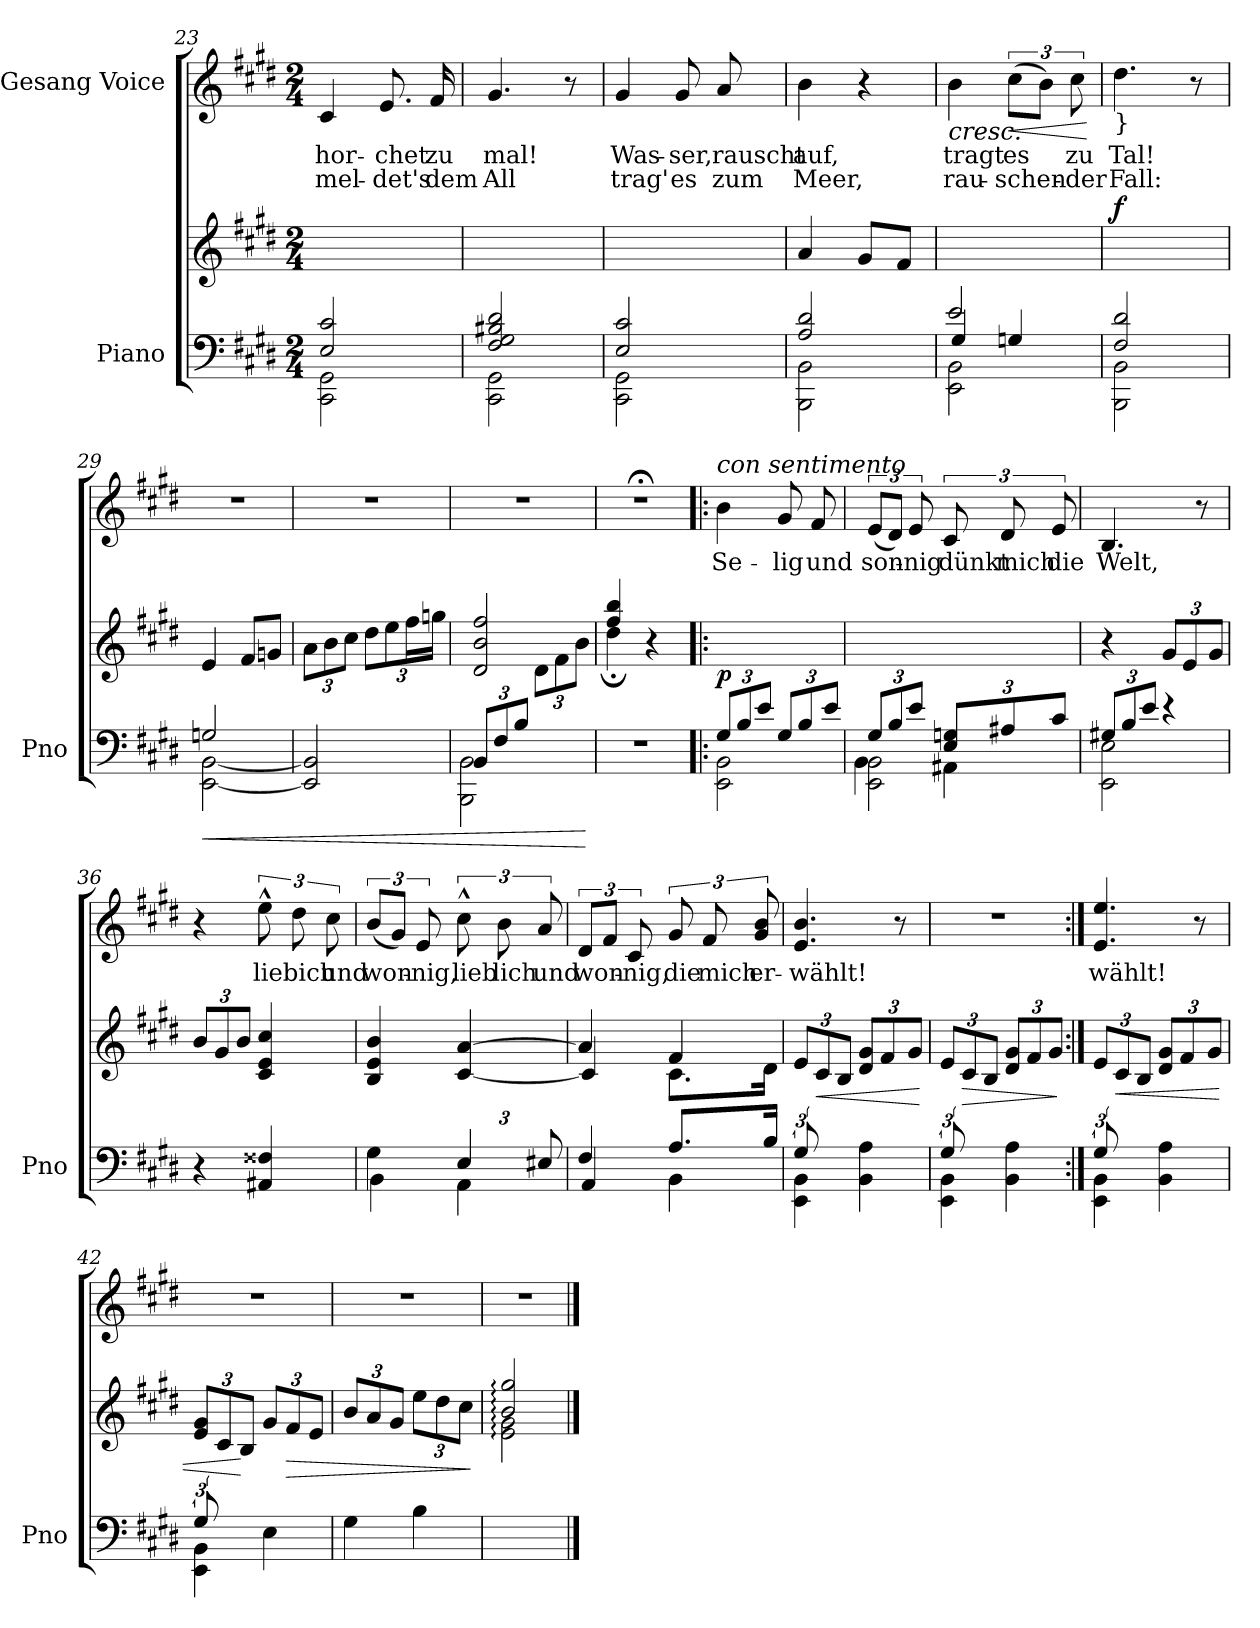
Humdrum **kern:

**kern	**kern	**dynam	**kern	**text	**text	**dynam
*part2	*part2	*part2	*part1	*part1	*part1	*part1
*staff3	*staff2	*staff2/3	*staff1	*staff1	*staff1	*staff1
*I"Piano	*	*	*I"Gesang Voice	*	*	*
*I'Pno	*	*	*	*	*	*
*clefF4	*clefG2	*	*clefG2	*	*	*
*k[f#c#g#d#]	*k[f#c#g#d#]	*	*k[f#c#g#d#]	*	*	*
*M2/4	*M2/4	*	*M2/4	*	*	*
=23	=23	=23	=23	=23	=23	=23
*^	*	*	*	*	*	*
!	!	!	!	!	!LO:LY:b	!LO:LY:b	!
2E/ 2c#/	2CC#\ 2GG#\	2ryy	.	4c#/	hor-	mel-	.
!	!	!	!	!	!LO:LY:b	!LO:LY:b	!
.	.	.	.	8.e/	-chet	-det's	.
!	!	!	!	!	!LO:LY:b	!LO:LY:b	!
.	.	.	.	16f#/	zu	dem	.
=24	=24	=24	=24	=24	=24	=24	=24
!	!	!	!	!	!LO:LY:b	!LO:LY:b	!
2F#/ 2G#/ 2B#X/ 2d#/	2CC#\ 2GG#\	2ryy	.	4.g#/	mal!	All	.
.	.	.	.	8r	.	.	.
=25	=25	=25	=25	=25	=25	=25	=25
!	!	!	!	!	!LO:LY:b	!LO:LY:b	!
2E/ 2c#/	2CC#\ 2GG#\	2ryy	.	4g#/	Was-	trag'	.
!	!	!	!	!	!LO:LY:b	!LO:LY:b	!
.	.	.	.	8g#/	-ser,	es	.
!	!	!	!	!	!LO:LY:b	!LO:LY:b	!
.	.	.	.	8a/	rauscht	zum	.
=26	=26	=26	=26	=26	=26	=26	=26
!	!	!	!	!	!LO:LY:b	!LO:LY:b	!
2A/ 2d#/	2BBB\ 2BB\	4a/	.	4b\	auf,	Meer,	.
.	.	8g#/L	.	4r	.	.	.
.	.	8f#/J	.	.	.	.	.
=27	=27	=27	=27	=27	=27	=27	=27
*	*^	*	*	*	*	*	*
!	!	!	!	!	!	!LO:LY:b	!LO:LY:b	!LO:HP:b
2e/	2EE\ 2BB\	4G#/	2ryy	.	4b\	tragt	rau-	<
!	!	!	!	!	!	!LO:LY:b	!LO:LY:b	!LO:HP:b
.	.	4Gn/	.	.	(>12cc#\L	es	-schen-	<
.	.	.	.	.	12b\J)	.	.	.
!	!	!	!	!	!	!LO:LY:b	!LO:LY:b	!
.	.	.	.	.	12cc#\	zu	-der	.
*v	*v	*v	*	*	*	*	*	*
.	.	.	.	.	.	[
!!LO:LB:g=z
=28	=28	=28	=28	=28	=28	=28
*^	*	*	*	*	*	*
!	!	!	!	!LO:TX:b:t=}	!	!	!
!	!	!	!LO:DY:a	!	!LO:LY:b	!LO:LY:b	!
2F#/ 2d#/	2BBB\ 2BB\	2ryy	f	4.dd#\	Tal!	Fall:	.
.	.	.	.	8r	.	.	[
=29	=29	=29	=29	=29	=29	=29	=29
!	!	!	!LO:HP:b=2	!	!	!	!
2Gn/	[2EE\ [2BB\	4e/	<	2r	.	.	.
.	.	8f#/L	.	.	.	.	.
.	.	8gn/J	.	.	.	.	.
*v	*v	*	*	*	*	*	*
=30	=30	=30	=30	=30	=30	=30
*	*Xbrackettup	*	*	*	*	*
2EE/] 2BB/]	12a\L	.	2r	.	.	.
.	12b\	.	.	.	.	.
.	12cc#\J	.	.	.	.	.
.	12dd#\L	.	.	.	.	.
.	12ee\	.	.	.	.	.
.	24ff#\L	.	.	.	.	.
.	24ggn\JJ	.	.	.	.	.
=31	=31	=31	=31	=31	=31	=31
*Xbrackettup	*	*	*	*	*	*
*^	*^	*	*	*	*	*
12BB/L	2BBB\ 2BB\	2d#/ 2b/ 2ff#/	4ryy	.	2r	.	.	.
12F#/	.	.	.	.	.	.	.	.
12B/J	.	.	.	.	.	.	.	.
4ryy	.	.	12d#\L	.	.	.	.	.
.	.	.	12f#\	.	.	.	.	.
.	.	.	12b\J	.	.	.	.	.
*v	*v	*	*	*	*	*	*	*
*	*v	*v	*	*	*	*	*
.	.	[	.	.	.	.
=32	=32	=32	=32	=32	=32	=32
*	*^	*	*	*	*	*
2r	4dd#\	4ff#/;< 4bb/;<	.	2r;<	.	.	.
.	4r	4ryy	.	.	.	.	.
=33!|:	=33!|:	=33!|:	=33!|:	=33!|:	=33!|:	=33!|:	=33!|:
*^	*	*	*	*	*	*	*
!	!	!	!	!	!LO:TX:a:i:t=con sentimento	!	!	!
!	!	!	!	!LO:DY:a=2	!	!LO:LY:b	!	!
*	*	*v	*v	*	*	*	*	*
12G#/L	2EE\ 2BB\	2ryy	p	4b\	-Se-	.	.
12B/	.	.	.	.	.	.	.
12e/J	.	.	.	.	.	.	.
!	!	!	!	!	!LO:LY:b	!	!
12G#/L	.	.	.	8g#/	-lig	.	.
12B/	.	.	.	.	.	.	.
!	!	!	!	!	!LO:LY:b	!	!
.	.	.	.	8f#/	und	.	.
12e/J	.	.	.	.	.	.	.
!!LO:LB:g=z
=34	=34	=34	=34	=34	=34	=34	=34
*	*^	*	*	*	*	*	*
!	!	!	!	!	!	!LO:LY:b	!	!
12G#/L	2EE\ 2BB\	4BB\	2ryy	.	(<12e/L	son-	.	.
12B/	.	.	.	.	12d#/J)	.	.	.
!	!	!	!	!	!	!LO:LY:b	!	!
12e/J	.	.	.	.	12e/	-nig	.	.
!	!	!	!	!	!	!LO:LY:b	!	!
12E/ 12Gn/L	.	4AA#X\	.	.	12c#/	dünkt	.	.
!	!	!	!	!	!	!LO:LY:b	!	!
12A#X/	.	.	.	.	12d#/	mich	.	.
!	!	!	!	!	!	!LO:LY:b	!	!
12c#/J	.	.	.	.	12e/	die	.	.
*	*v	*v	*	*	*	*	*	*
=35	=35	=35	=35	=35	=35	=35	=35
!	!	!	!	!	!LO:LY:b	!	!
12G#X/L	2EE\ 2E\	4r	.	4.B/	Welt,	.	.
12B/	.	.	.	.	.	.	.
12e/J	.	.	.	.	.	.	.
4r	.	12g#/L	.	.	.	.	.
.	.	12e/	.	.	.	.	.
.	.	.	.	8r	.	.	.
.	.	12g#/J	.	.	.	.	.
*v	*v	*	*	*	*	*	*
=36	=36	=36	=36	=36	=36	=36
4r	12b/L	.	4r	.	.	.
.	12g#/	.	.	.	.	.
.	12b/J	.	.	.	.	.
!	!	!	!	!LO:LY:b	!	!
4AA#X/ 4F##X/	4c#/ 4e/ 4cc#/	.	12ee^^\	liebich	.	.
.	.	.	12dd#\	.	.	.
!	!	!	!	!LO:LY:b	!	!
.	.	.	12cc#\	und	.	.
=37	=37	=37	=37	=37	=37	=37
*^	*	*	*	*	*	*
!	!	!	!	!	!LO:LY:b	!	!
4G#\	4BB\	4B/ 4e/ 4b/	.	(<12b/L	won-	.	.
.	.	.	.	12g#/J)	.	.	.
!	!	!	!	!	!LO:LY:b	!	!
.	.	.	.	12e/	-nig,	.	.
!	!	!	!	!	!LO:LY:b	!	!
6E/	4AA\	[4c#/ [4a/	.	12cc#^^\	lieb	.	.
!	!	!	!	!	!LO:LY:b	!	!
.	.	.	.	12b\	lich	.	.
!	!	!	!	!	!LO:LY:b	!	!
12E#X/	.	.	.	12a/	und	.	.
!!LO:LB:g=z
=38	=38	=38	=38	=38	=38	=38	=38
*	*	*^	*	*	*	*	*
!	!	!	!	!	!	!LO:LY:b	!	!
4F#/	4AA/	4a/]	4c#/]	.	12d#/L	won-	.	.
.	.	.	.	.	12f#/J	.	.	.
!	!	!	!	!	!	!LO:LY:b	!	!
.	.	.	.	.	12c#/	-nig,	.	.
!	!	!	!	!	!	!LO:LY:b	!	!
4BB\	8.A/L	4f#/	8.c#\L	.	12g#/	die	.	.
!	!	!	!	!	!	!LO:LY:b	!	!
.	.	.	.	.	12f#/	mich	.	.
!	!	!	!	!	!	!LO:LY:b	!	!
.	.	.	.	.	12g#/ 12b/	er-	.	.
.	16B/Jk	.	16d#\Jk	.	.	.	.	.
=39	=39	=39	=39	=39	=39	=39	=39	=39
*brackettup	*	*	*	*	*	*	*	*
!	!	!	!	!	!	!LO:LY:b	!	!
12G#/	4EE\ 4BB\	12e/L	12ryy	.	4.e/ 4.b/	-wählt!	.	.
!	!	!	!	!LO:HP:b	!	!	!	!
12%5ryy	.	12c#/	12ryy	<	.	.	.	.
.	.	12B/J	12ryy	.	.	.	.	.
.	4BB\ 4A\	12d#/ 12g#/L	4ryy	.	.	.	.	.
.	.	12f#/	.	.	.	.	.	.
.	.	.	.	.	8r	.	.	.
.	.	12g#/J	.	.	.	.	.	.
*v	*v	*	*	*	*	*	*	*
*	*v	*v	*	*	*	*	*
.	.	[	.	.	.	.
=40	=40	=40	=40	=40	=40	=40
*^	*^	*	*	*	*	*
12G#/	4EE\ 4BB\	12e/L	12ryy	.	2r	.	.	.
!	!	!	!	!LO:HP:b	!	!	!	!
12%5ryy	.	12c#/	12ryy	>	.	.	.	.
.	.	12B/J	12ryy	.	.	.	.	.
.	4BB\ 4A\	12d#/ 12g#/L	4ryy	.	.	.	.	.
.	.	12f#/	.	.	.	.	.	.
.	.	12g#/J	.	.	.	.	.	.
*v	*v	*	*	*	*	*	*	*
*	*v	*v	*	*	*	*	*
.	.	]	.	.	.	.
=41:|!	=41:|!	=41:|!	=41:|!	=41:|!	=41:|!	=41:|!
*^	*^	*	*	*	*	*
!	!	!	!	!	!	!LO:LY:b	!	!
12G#/	4EE\ 4BB\	12e/L	12ryy	.	4.e/ 4.ee/	wählt!	.	.
!	!	!	!	!LO:HP:b	!	!	!	!
12%5ryy	.	12c#/	12ryy	<	.	.	.	.
.	.	12B/J	12ryy	.	.	.	.	.
.	4BB\ 4A\	12d#/ 12g#/L	4ryy	.	.	.	.	.
.	.	12f#/	.	.	.	.	.	.
.	.	.	.	.	8r	.	.	.
.	.	12g#/J	.	.	.	.	.	.
=42	=42	=42	=42	=42	=42	=42	=42	=42
12G#/	4EE\ 4BB\	12e/ 12g#/L	12ryy	.	2r	.	.	.
12%5ryy	.	12c#/	12ryy	.	.	.	.	.
.	.	12B/J	12ryy	[	.	.	.	.
.	4E\	12g#/L	4ryy	.	.	.	.	.
!	!	!	!	!LO:HP:b	!	!	!	!
.	.	12f#/	.	>	.	.	.	.
.	.	12e/J	.	.	.	.	.	.
*v	*v	*	*	*	*	*	*	*
*	*v	*v	*	*	*	*	*
=43	=43	=43	=43	=43	=43	=43
4G#\	12b/L	.	2r	.	.	.
.	12a/	.	.	.	.	.
.	12g#/J	.	.	.	.	.
4B\	12ee\L	.	.	.	.	.
.	12dd#\	.	.	.	.	.
.	12cc#\J	.	.	.	.	.
.	.	]	.	.	.	.
=44	=44	=44	=44	=44	=44	=44
*	*^	*	*	*	*	*
2ryy	2b/: 2gg#/:	2e\: 2g#\:	.	2r	.	.	.
*	*v	*v	*	*	*	*	*
==	==	==	==	==	==	==
*-	*-	*-	*-	*-	*-	*-
